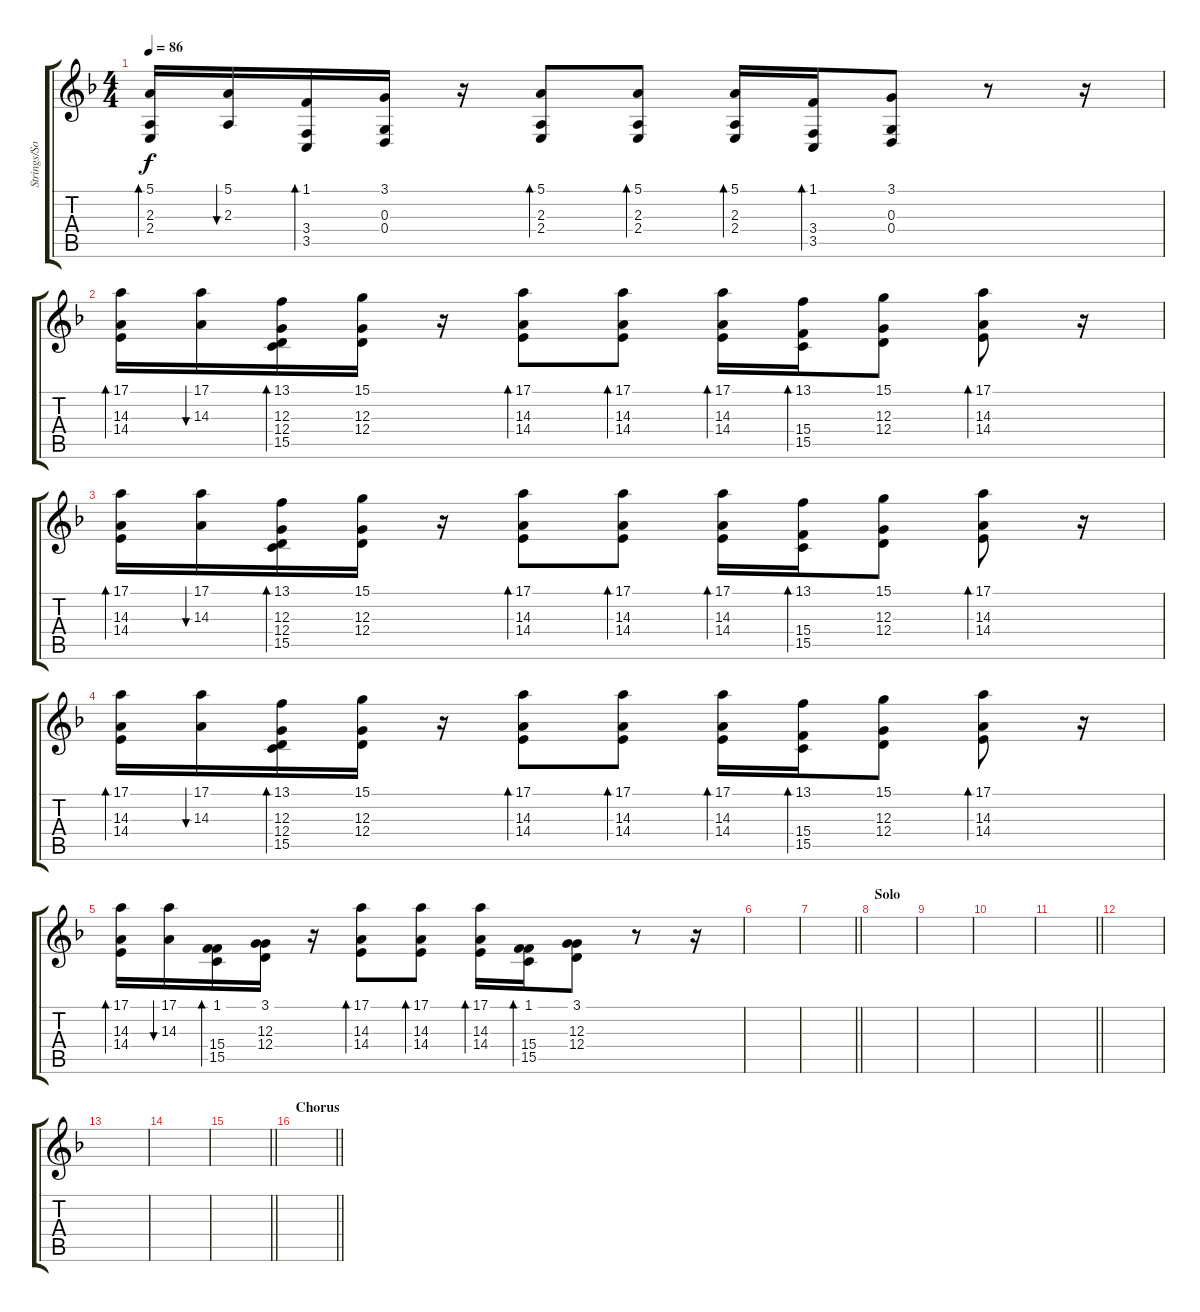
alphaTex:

\track ("Strings/Solo Gtr" "Strings/So") {instrument stringensemble1}
\staff {score tabs}
\tuning (E4 B3 G3 D3 A2 E2) {hide}
\ts (4 4)
\tempo 86
\clef g2
\ks f
(5.1 2.3 2.4).16{bd 60 dy f} (5.1 2.3).16{bu 60} (1.1 3.4 3.5).16{bd 60} (3.1 0.3 0.4).16 r.16 (5.1 2.3 2.4).8{bd 60} (5.1 2.3 2.4).8{bd 60} (5.1 2.3 2.4).16{bd 60} (1.1 3.4 3.5).16{bd 60} (3.1 0.3 0.4).8 r.8 r.16 |
(17.1 14.3 14.4).16{bd 60 volume 9} (17.1 14.3).16{bu 60} (13.1 12.3 12.4 15.5).16{bd 60} (15.1 12.3 12.4).16 r.16 (17.1 14.3 14.4).8{bd 60} (17.1 14.3 14.4).8{bd 60} (17.1 14.3 14.4).16{bd 60} (13.1 15.4 15.5).16{bd 60} (15.1 12.3 12.4).8 (17.1 14.3 14.4).8{bd 60} r.16 |
(17.1 14.3 14.4).16{bd 60} (17.1 14.3).16{bu 60} (13.1 12.3 12.4 15.5).16{bd 60} (15.1 12.3 12.4).16 r.16 (17.1 14.3 14.4).8{bd 60} (17.1 14.3 14.4).8{bd 60} (17.1 14.3 14.4).16{bd 60} (13.1 15.4 15.5).16{bd 60} (15.1 12.3 12.4).8 (17.1 14.3 14.4).8{bd 60} r.16 |
(17.1 14.3 14.4).16{bd 60} (17.1 14.3).16{bu 60} (13.1 12.3 12.4 15.5).16{bd 60} (15.1 12.3 12.4).16 r.16 (17.1 14.3 14.4).8{bd 60} (17.1 14.3 14.4).8{bd 60} (17.1 14.3 14.4).16{bd 60} (13.1 15.4 15.5).16{bd 60} (15.1 12.3 12.4).8 (17.1 14.3 14.4).8{bd 60} r.16 |
(17.1 14.3 14.4).16{bd 60} (17.1 14.3).16{bu 60} (1.1 15.4 15.5).16{bd 60} (3.1 12.3 12.4).16 r.16 (17.1 14.3 14.4).8{bd 60} (17.1 14.3 14.4).8{bd 60} (17.1 14.3 14.4).16{bd 60} (1.1 15.4 15.5).16{bd 60} (3.1 12.3 12.4).8 r.8 r.16 |
|
\barLineRight lightlight
|
\section ("" "Solo")
|
|
|
\barLineRight lightlight
|
|
|
|
\barLineRight lightlight
|
\section ("" "Chorus")
\barLineRight lightlight
